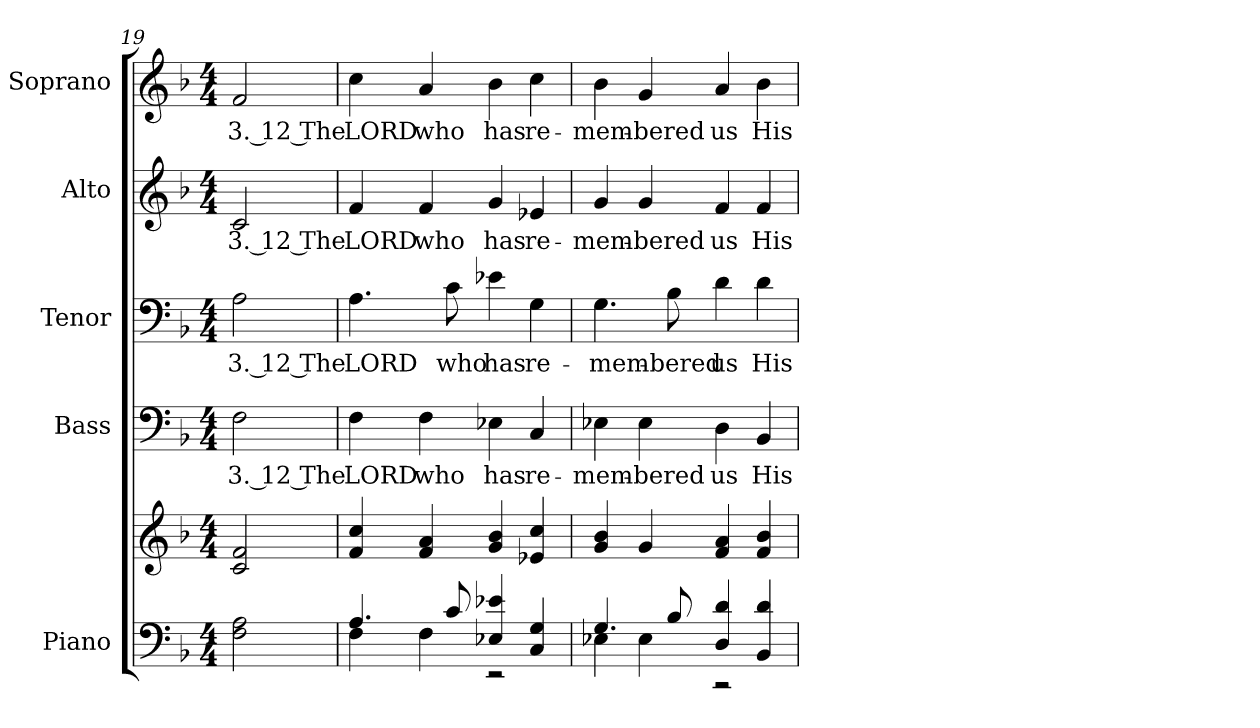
**kern	**kern	**kern	**text	**kern	**text	**kern	**text	**kern	**text
*part5	*part5	*part4	*part4	*part3	*part3	*part2	*part2	*part1	*part1
*staff6	*staff5	*staff4	*staff4	*staff3	*staff3	*staff2	*staff2	*staff1	*staff1
*I"Piano	*	*I"Bass	*	*I"Tenor	*	*I"Alto	*	*I"Soprano	*
*I'Pno.	*	*I'B.	*	*I'T.	*	*I'A.	*	*I'S.	*
!!LO:PB:g=z
*clefF4	*clefG2	*clefF4	*	*clefF4	*	*clefG2	*	*clefG2	*
*k[b-]	*k[b-]	*k[b-]	*	*k[b-]	*	*k[b-]	*	*k[b-]	*
*F:	*F:	*F:	*	*F:	*	*F:	*	*F:	*
*M4/4	*M4/4	*M4/4	*	*M4/4	*	*M4/4	*	*M4/4	*
=19	=19	=19	=19	=19	=19	=19	=19	=19	=19
!	!	!	!LO:LY:b:color=#000000	!	!	!	!	!	!
!	!	!	!	!	!LO:LY:b:color=#000000	!	!	!	!
!	!	!	!	!	!	!	!LO:LY:b:color=#000000	!	!
!	!	!	!	!	!	!	!	!	!LO:LY:b:color=#000000
2Fi\ 2Ai	2ci/ 2fi	2Fi\	3. 12 The	2Ai\	3. 12 The	2ci/	3. 12 The	2fi/	3. 12 The
=20	=20	=20	=20	=20	=20	=20	=20	=20	=20
*^	*	*	*	*	*	*	*	*	*
!	!	!	!	!LO:LY:b:color=#000000	!	!	!	!	!	!
!	!	!	!	!	!	!LO:LY:b:color=#000000	!	!	!	!
!	!	!	!	!	!	!	!	!LO:LY:b:color=#000000	!	!
!	!	!	!	!	!	!	!	!	!	!LO:LY:b:color=#000000
4.Ai/	4Fi\	4fi/ 4cci	4Fi\	LORD	4.Ai\	LORD	4fi/	LORD	4cci\	LORD
!	!	!	!	!LO:LY:b:color=#000000	!	!	!	!	!	!
!	!	!	!	!	!	!	!	!LO:LY:b:color=#000000	!	!
!	!	!	!	!	!	!	!	!	!	!LO:LY:b:color=#000000
.	4Fi\	4fi/ 4ai	4Fi\	who	.	.	4fi/	who	4ai/	who
!	!	!	!	!	!	!LO:LY:b:color=#000000	!	!	!	!
8ci/	.	.	.	.	8ci\	who	.	.	.	.
!	!	!	!	!LO:LY:b:color=#000000	!	!	!	!	!	!
!	!	!	!	!	!	!LO:LY:b:color=#000000	!	!	!	!
!	!	!	!	!	!	!	!	!LO:LY:b:color=#000000	!	!
!	!	!	!	!	!	!	!	!	!	!LO:LY:b:color=#000000
4E-Xi/ 4e-Xi	2r	4gi/ 4b-i	4E-Xi\	has	4e-Xi\	has	4gi/	has	4b-i\	has
!	!	!	!	!LO:LY:b:color=#000000	!	!	!	!	!	!
!	!	!	!	!	!	!LO:LY:b:color=#000000	!	!	!	!
!	!	!	!	!	!	!	!	!LO:LY:b:color=#000000	!	!
!	!	!	!	!	!	!	!	!	!	!LO:LY:b:color=#000000
4Ci/ 4Gi	.	4e-Xi/ 4cci	4Ci/	re-	4Gi\	re-	4e-Xi/	re-	4cci\	re-
!!LO:PB:g=z
=21	=21	=21	=21	=21	=21	=21	=21	=21	=21	=21
!	!	!	!	!LO:LY:b:color=#000000	!	!	!	!	!	!
!	!	!	!	!	!	!LO:LY:b:color=#000000	!	!	!	!
!	!	!	!	!	!	!	!	!LO:LY:b:color=#000000	!	!
!	!	!	!	!	!	!	!	!	!	!LO:LY:b:color=#000000
4.Gi/	4E-Xi\	4gi/ 4b-i	4E-Xi\	-mem-	4.Gi\	-mem-	4gi/	-mem-	4b-i\	-mem-
!	!	!	!	!LO:LY:b:color=#000000	!	!	!	!	!	!
!	!	!	!	!	!	!	!	!LO:LY:b:color=#000000	!	!
!	!	!	!	!	!	!	!	!	!	!LO:LY:b:color=#000000
.	4E-i\	4gi/	4E-i\	-bered	.	.	4gi/	-bered	4gi/	-bered
!	!	!	!	!	!	!LO:LY:b:color=#000000	!	!	!	!
8B-i/	.	.	.	.	8B-i\	-bered	.	.	.	.
!	!	!	!	!LO:LY:b:color=#000000	!	!	!	!	!	!
!	!	!	!	!	!	!LO:LY:b:color=#000000	!	!	!	!
!	!	!	!	!	!	!	!	!LO:LY:b:color=#000000	!	!
!	!	!	!	!	!	!	!	!	!	!LO:LY:b:color=#000000
4Di/ 4di	2r	4fi/ 4ai	4Di\	us	4di\	us	4fi/	us	4ai/	us
!	!	!	!	!LO:LY:b:color=#000000	!	!	!	!	!	!
!	!	!	!	!	!	!LO:LY:b:color=#000000	!	!	!	!
!	!	!	!	!	!	!	!	!LO:LY:b:color=#000000	!	!
!	!	!	!	!	!	!	!	!	!	!LO:LY:b:color=#000000
4BB-i/ 4di	.	4fi/ 4b-i	4BB-i/	His	4di\	His	4fi/	His	4b-i\	His
*v	*v	*	*	*	*	*	*	*	*	*
=	=	=	=	=	=	=	=	=	=
*-	*-	*-	*-	*-	*-	*-	*-	*-	*-
